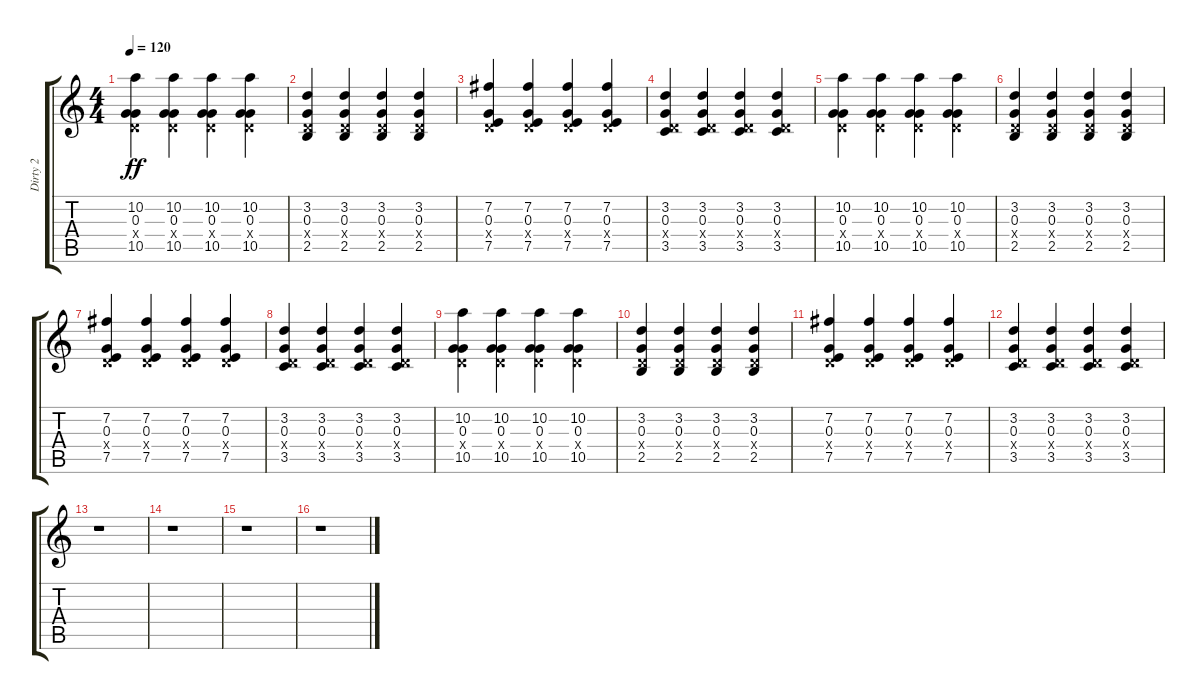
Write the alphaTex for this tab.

\track ("Dirty 2" "Dirty 2") {instrument overdrivenguitar}
\staff {score tabs}
\tuning (E4 B3 G3 D3 A2 D2) {hide}
\ts (4 4)
\tempo 120
\clef g2
\ks c
(10.2 0.3 0.4{x} 10.5).4{dy ff} (10.2 0.3 0.4{x} 10.5).4 (10.2 0.3 0.4{x} 10.5).4 (10.2 0.3 0.4{x} 10.5).4 |
(3.2 0.3 0.4{x} 2.5).4 (3.2 0.3 0.4{x} 2.5).4 (3.2 0.3 0.4{x} 2.5).4 (3.2 0.3 0.4{x} 2.5).4 |
(7.2 0.3 0.4{x} 7.5).4 (7.2 0.3 0.4{x} 7.5).4 (7.2 0.3 0.4{x} 7.5).4 (7.2 0.3 0.4{x} 7.5).4 |
(3.2 0.3 0.4{x} 3.5).4 (3.2 0.3 0.4{x} 3.5).4 (3.2 0.3 0.4{x} 3.5).4 (3.2 0.3 0.4{x} 3.5).4 |
(10.2 0.3 0.4{x} 10.5).4 (10.2 0.3 0.4{x} 10.5).4 (10.2 0.3 0.4{x} 10.5).4 (10.2 0.3 0.4{x} 10.5).4 |
(3.2 0.3 0.4{x} 2.5).4 (3.2 0.3 0.4{x} 2.5).4 (3.2 0.3 0.4{x} 2.5).4 (3.2 0.3 0.4{x} 2.5).4 |
(7.2 0.3 0.4{x} 7.5).4 (7.2 0.3 0.4{x} 7.5).4 (7.2 0.3 0.4{x} 7.5).4 (7.2 0.3 0.4{x} 7.5).4 |
(3.2 0.3 0.4{x} 3.5).4 (3.2 0.3 0.4{x} 3.5).4 (3.2 0.3 0.4{x} 3.5).4 (3.2 0.3 0.4{x} 3.5).4 |
(10.2 0.3 0.4{x} 10.5).4 (10.2 0.3 0.4{x} 10.5).4 (10.2 0.3 0.4{x} 10.5).4 (10.2 0.3 0.4{x} 10.5).4 |
(3.2 0.3 0.4{x} 2.5).4 (3.2 0.3 0.4{x} 2.5).4 (3.2 0.3 0.4{x} 2.5).4 (3.2 0.3 0.4{x} 2.5).4 |
(7.2 0.3 0.4{x} 7.5).4 (7.2 0.3 0.4{x} 7.5).4 (7.2 0.3 0.4{x} 7.5).4 (7.2 0.3 0.4{x} 7.5).4 |
(3.2 0.3 0.4{x} 3.5).4 (3.2 0.3 0.4{x} 3.5).4 (3.2 0.3 0.4{x} 3.5).4 (3.2 0.3 0.4{x} 3.5).4 |
r.1 |
r.1 |
r.1 |
r.1
